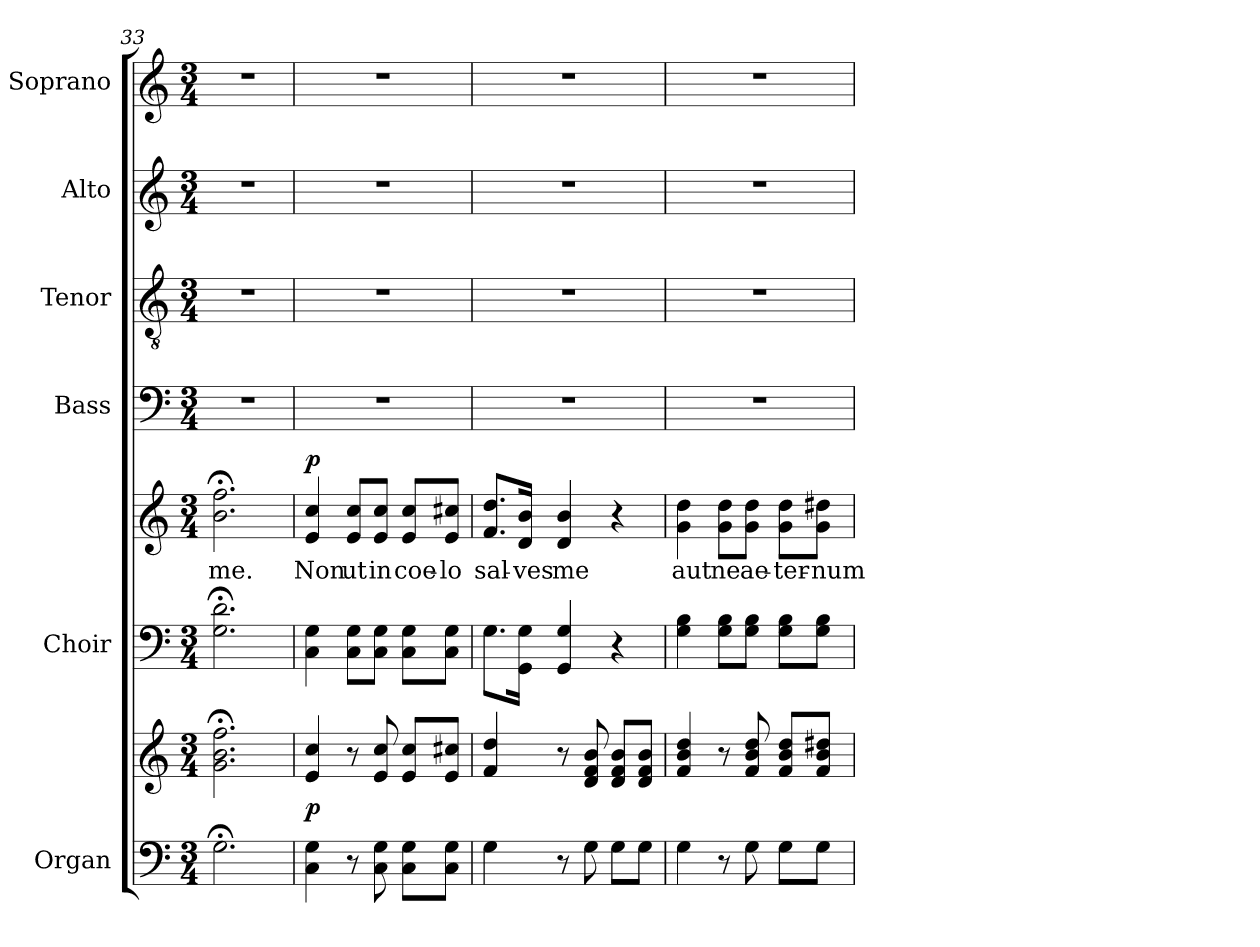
**kern	**kern	**dynam	**kern	**kern	**text	**dynam	**kern	**kern	**kern	**kern
*part6	*part6	*part6	*part5	*part5	*part5	*part5	*part4	*part3	*part2	*part1
*staff8	*staff7	*staff7/8	*staff6	*staff5	*staff5	*staff5/6	*staff4	*staff3	*staff2	*staff1
*I"Organ	*	*	*I"Choir	*	*	*	*I"Bass	*I"Tenor	*I"Alto	*I"Soprano
*I'Org.	*	*	*I'Choir	*	*	*	*I'B.	*I'T.	*I'A.	*I'S.
*clefF4	*clefG2	*	*clefF4	*clefG2	*	*	*clefF4	*clefGv2	*clefG2	*clefG2
*	*	*	*	*	*	*	*	*ITrd7c12	*	*
*k[]	*k[]	*	*k[]	*k[]	*	*	*k[]	*k[]	*k[]	*k[]
*C:	*C:	*	*C:	*C:	*	*	*C:	*C:	*C:	*C:
*M3/4	*M3/4	*	*M3/4	*M3/4	*	*	*M3/4	*M3/4	*M3/4	*M3/4
=33	=33	=33	=33	=33	=33	=33	=33	=33	=33	=33
!	!	!	!	!	!LO:LY:b:color=#000000	!	!LO:N:vis=1	!LO:N:vis=1	!LO:N:vis=1	!LO:N:vis=1
2.G;i\	2.gi\; 2.bi; 2.ffi;	.	2.Gi\; 2.di;	2.bi\; 2.ffi;	-me.	.	2.r	2.r	2.r	2.r
=34	=34	=34	=34	=34	=34	=34	=34	=34	=34	=34
!	!	!	!	!	!LO:LY:b:color=#000000	!	!LO:N:vis=1	!LO:N:vis=1	!LO:N:vis=1	!LO:N:vis=1
4Ci\ 4Gi	4ei/ 4cci	p	4Ci\ 4Gi	4ei/ 4cci	Non	p	2.r	2.r	2.r	2.r
!	!	!	!	!	!LO:LY:b:color=#000000	!	!	!	!	!
8r	8r	.	8Ci\ 8Gi\L	8ei/ 8cci/L	ut	.	.	.	.	.
!	!	!	!	!	!LO:LY:b:color=#000000	!	!	!	!	!
8Ci\ 8Gi	8ei/ 8cci	.	8Ci\ 8Gi\J	8ei/ 8cci/J	in	.	.	.	.	.
!	!	!	!	!	!LO:LY:b:color=#000000	!	!	!	!	!
8Ci\ 8Gi\L	8ei/ 8cci/L	.	8Ci\ 8Gi\L	8ei/ 8cci/L	coe-	.	.	.	.	.
!	!	!	!	!	!LO:LY:b:color=#000000	!	!	!	!	!
8Ci\ 8Gi\J	8ei/ 8cc#Xi/J	.	8Ci\ 8Gi\J	8ei/ 8cc#Xi/J	-lo	.	.	.	.	.
=35	=35	=35	=35	=35	=35	=35	=35	=35	=35	=35
!	!	!	!	!	!LO:LY:b:color=#000000	!	!LO:N:vis=1	!LO:N:vis=1	!LO:N:vis=1	!LO:N:vis=1
4Gi\	4fi/ 4ddi	.	8.Gi\L	8.fi/ 8.ddi/L	sal-	.	2.r	2.r	2.r	2.r
!	!	!	!	!	!LO:LY:b:color=#000000	!	!	!	!	!
.	.	.	16GGi\ 16Gi\Jk	16di/ 16bi/Jk	-ves	.	.	.	.	.
!	!	!	!	!	!LO:LY:b:color=#000000	!	!	!	!	!
8r	8r	.	4GGi/ 4Gi	4di/ 4bi	me	.	.	.	.	.
8Gi\	8di/ 8fi 8bi	.	.	.	.	.	.	.	.	.
8Gi\L	8di/ 8fi/ 8bi/L	.	4r	4r	.	.	.	.	.	.
8Gi\J	8di/ 8fi/ 8bi/J	.	.	.	.	.	.	.	.	.
!!LO:LB:g=z
=36	=36	=36	=36	=36	=36	=36	=36	=36	=36	=36
!	!	!	!	!	!LO:LY:b:color=#000000	!	!LO:N:vis=1	!LO:N:vis=1	!LO:N:vis=1	!LO:N:vis=1
4Gi\	4fi/ 4bi 4ddi	.	4Gi\ 4Bi	4gi\ 4ddi	aut	.	2.r	2.r	2.r	2.r
!	!	!	!	!	!LO:LY:b:color=#000000	!	!	!	!	!
8r	8r	.	8Gi\ 8Bi\L	8gi\ 8ddi\L	ne	.	.	.	.	.
!	!	!	!	!	!LO:LY:b:color=#000000	!	!	!	!	!
8Gi\	8fi/ 8bi 8ddi	.	8Gi\ 8Bi\J	8gi\ 8ddi\J	ae-	.	.	.	.	.
!	!	!	!	!	!LO:LY:b:color=#000000	!	!	!	!	!
8Gi\L	8fi/ 8bi/ 8ddi/L	.	8Gi\ 8Bi\L	8gi\ 8ddi\L	-ter-	.	.	.	.	.
!	!	!	!	!	!LO:LY:b:color=#000000	!	!	!	!	!
8Gi\J	8fi/ 8bi/ 8dd#Xi/J	.	8Gi\ 8Bi\J	8gi\ 8dd#Xi\J	-num	.	.	.	.	.
=	=	=	=	=	=	=	=	=	=	=
*-	*-	*-	*-	*-	*-	*-	*-	*-	*-	*-
